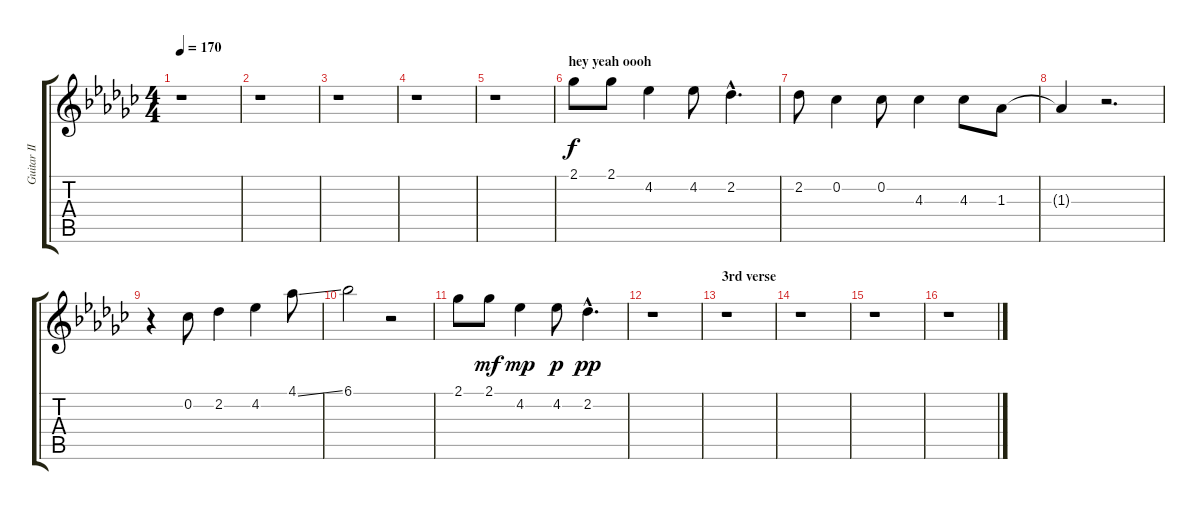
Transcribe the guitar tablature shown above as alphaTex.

\track ("Guitar II" "Guitar II") {instrument electricguitarjazz}
\staff {score tabs}
\tuning (E4 B3 G3 D3 A2 E2) {hide}
\ts (4 4)
\tempo 170
\clef g2
\ks ebminor
r.1{dy f} |
r.1 |
r.1 |
r.1 |
r.1 |
\section ("" "hey yeah oooh")
2.1.8 2.1.8 4.2.4 4.2.8 2.2{hac}.4{d} |
2.2.8 0.2.4 0.2.8 4.3.4 4.3.8 1.3.8 |
1.3{t}.4 r.2{d} |
r.4 0.2.8 2.2.4 4.2.4 4.1{ss}.8 |
6.1.2 r.2 |
2.1.8 2.1.8{dy mf} 4.2.4{dy mp} 4.2.8{dy p} 2.2{hac}.4{d dy pp} |
r.1 |
\section ("" "3rd verse")
r.1 |
r.1 |
r.1 |
r.1
